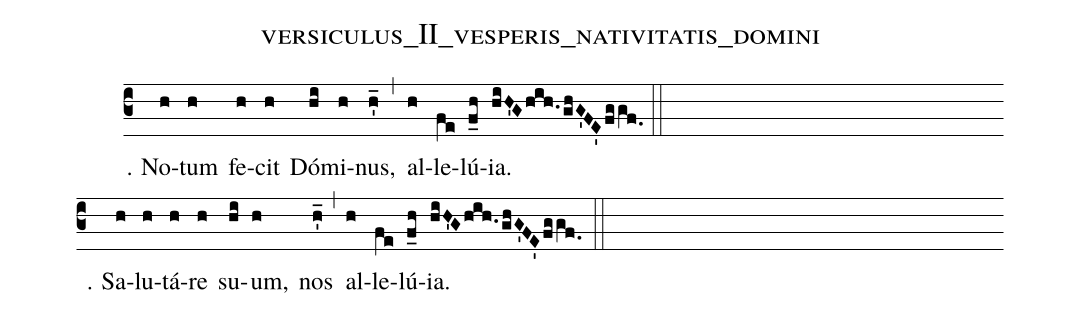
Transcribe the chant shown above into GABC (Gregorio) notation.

name:versiculus_II_vesperis_nativitatis_domini;
%%
(c3) ℣. No(h)tum(h) fe(h)cit(h) Dó(hi)mi(h)nus,(h_') (,) al(h)le(fe)lú(f_h){ia}.(hiH'Ghih.ghG'FE'fggf.0) (::) (Z-)

℟. Sa(h)lu(h)tá(h)re(h) su(hi)um,(h) nos(h_') (,) al(h)le(fe)lú(f_h){ia}.(hiH'Ghih.ghG'FE'fggf.0) (::)
